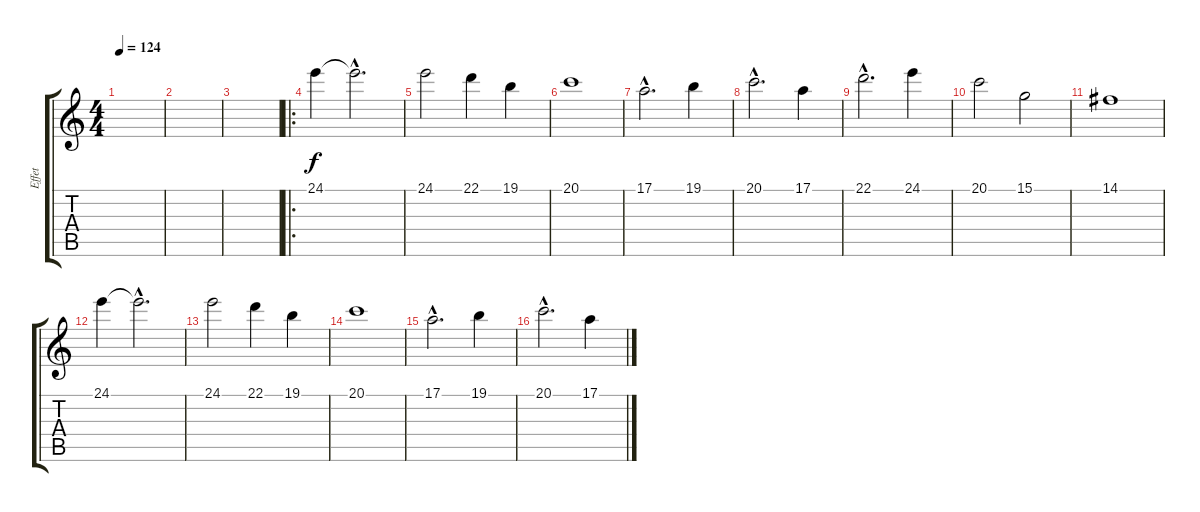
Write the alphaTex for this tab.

\track ("Effet" "Effet") {instrument lead1square}
\staff {score tabs}
\tuning (E4 B3 G3 D3 A2 E2) {hide}
\ts (4 4)
\tempo 124
\clef g2
\ks c
|
|
|
\ro
24.1.4{volume 10 instrument stringensemble1} 24.1{hac t}.2{d} |
24.1.2 22.1.4 19.1.4 |
20.1.1 |
17.1{hac}.2{d} 19.1.4 |
20.1{hac}.2{d} 17.1.4 |
22.1{hac}.2{d} 24.1.4 |
20.1.2 15.1.2 |
14.1.1 |
24.1.4{volume 10 instrument stringensemble1} 24.1{hac t}.2{d} |
24.1.2 22.1.4 19.1.4 |
20.1.1 |
17.1{hac}.2{d} 19.1.4 |
20.1{hac}.2{d} 17.1.4
